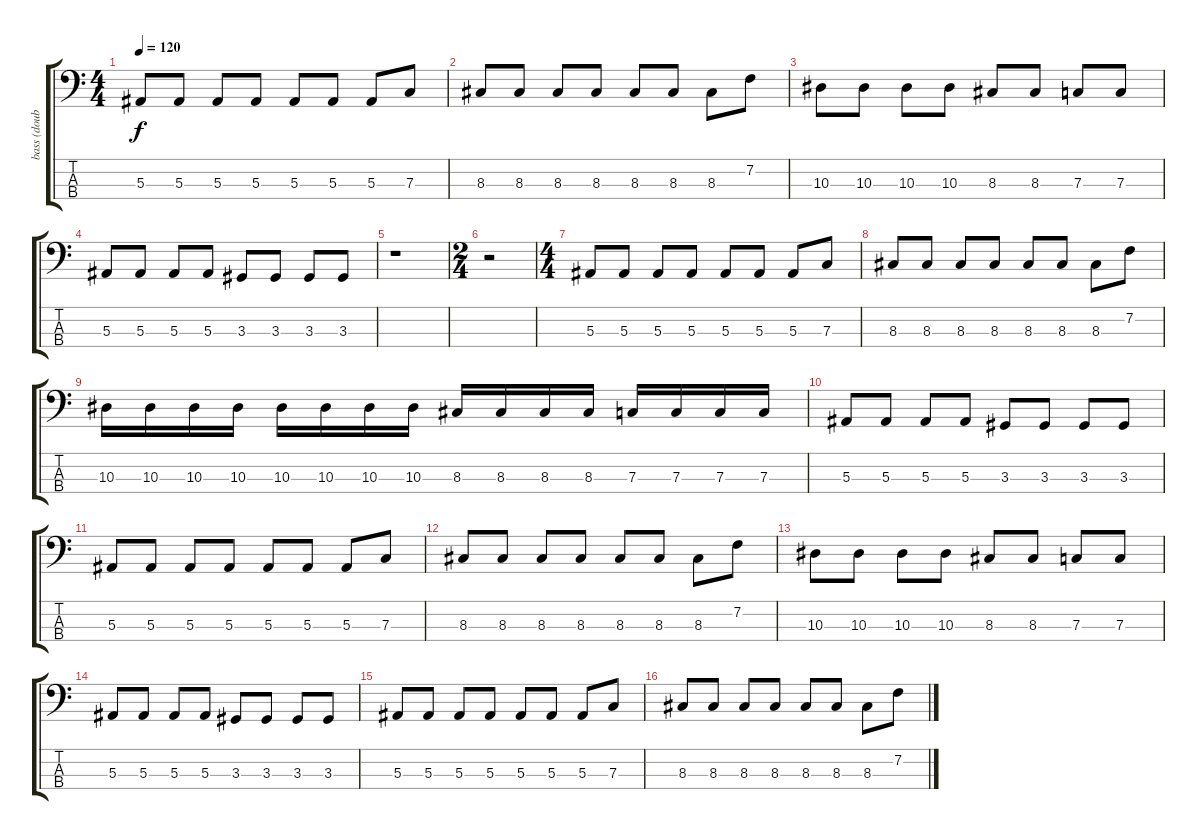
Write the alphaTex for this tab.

\track ("bass (double tracked)" "bass (doub") {instrument electricbasspick}
\staff {score tabs}
\tuning (Eb2 Bb1 F1 C1) {hide}
\ts (4 4)
\tempo 120
\clef f4
\ks c
5.3.8{dy f} 5.3.8 5.3.8 5.3.8 5.3.8 5.3.8 5.3.8 7.3.8 |
8.3.8 8.3.8 8.3.8 8.3.8 8.3.8 8.3.8 8.3.8 7.2.8 |
10.3.8 10.3.8 10.3.8 10.3.8 8.3.8 8.3.8 7.3.8 7.3.8 |
5.3.8 5.3.8 5.3.8 5.3.8 3.3.8 3.3.8 3.3.8 3.3.8 |
r.1 |
\ts (2 4)
r.2 |
\ts (4 4)
5.3.8 5.3.8 5.3.8 5.3.8 5.3.8 5.3.8 5.3.8 7.3.8 |
8.3.8 8.3.8 8.3.8 8.3.8 8.3.8 8.3.8 8.3.8 7.2.8 |
10.3.16 10.3.16 10.3.16 10.3.16 10.3.16 10.3.16 10.3.16 10.3.16 8.3.16 8.3.16 8.3.16 8.3.16 7.3.16 7.3.16 7.3.16 7.3.16 |
5.3.8 5.3.8 5.3.8 5.3.8 3.3.8 3.3.8 3.3.8 3.3.8 |
5.3.8 5.3.8 5.3.8 5.3.8 5.3.8 5.3.8 5.3.8 7.3.8 |
8.3.8 8.3.8 8.3.8 8.3.8 8.3.8 8.3.8 8.3.8 7.2.8 |
10.3.8 10.3.8 10.3.8 10.3.8 8.3.8 8.3.8 7.3.8 7.3.8 |
5.3.8 5.3.8 5.3.8 5.3.8 3.3.8 3.3.8 3.3.8 3.3.8 |
5.3.8 5.3.8 5.3.8 5.3.8 5.3.8 5.3.8 5.3.8 7.3.8 |
8.3.8 8.3.8 8.3.8 8.3.8 8.3.8 8.3.8 8.3.8 7.2.8
